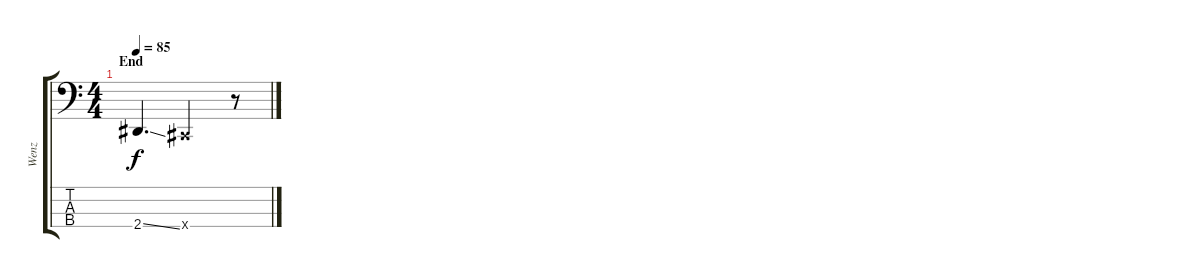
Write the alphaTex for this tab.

\track ("Wenz" "Wenz") {instrument electricbassfinger}
\staff {score tabs}
\tuning (Gb2 Db2 Ab1 Db1) {hide}
\ts (4 4)
\section ("" "End")
\tempo 85
\clef f4
\ks c
2.4{ss}.4{d dy f} 0.4{x}.2 r.8
